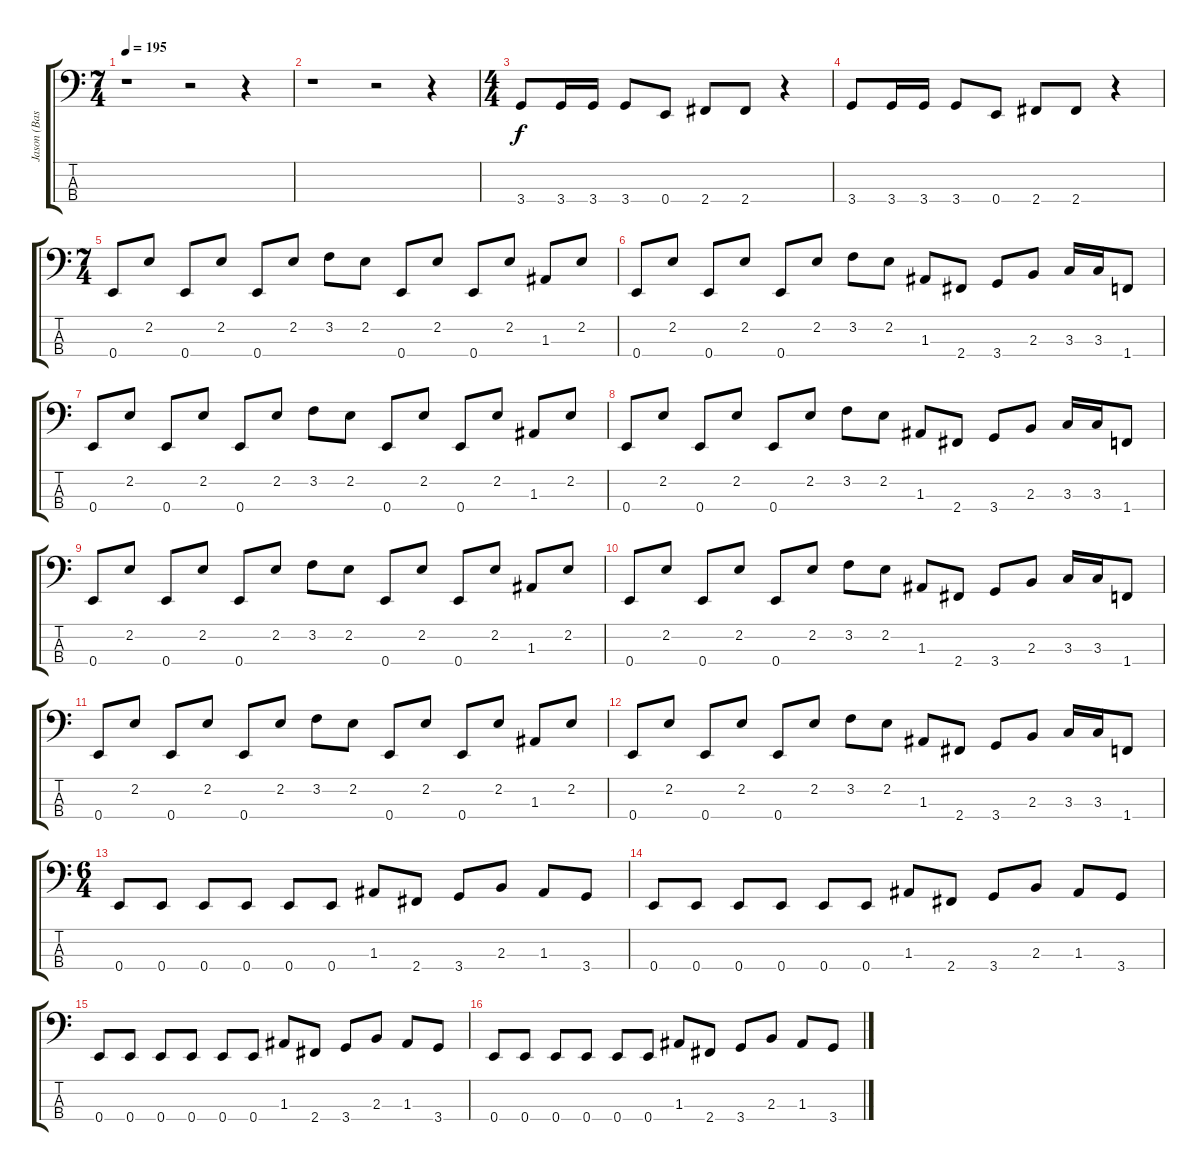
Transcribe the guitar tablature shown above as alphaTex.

\track ("Jason (Bass)" "Jason (Bas") {instrument electricbasspick}
\staff {score tabs}
\tuning (G2 D2 A1 E1) {hide}
\ts (7 4)
\tempo 195
\clef f4
\ks c
r.1{dy f} r.2 r.4 |
r.1 r.2 r.4 |
\ts (4 4)
3.4.8 3.4.16 3.4.16 3.4.8 0.4.8 2.4.8 2.4.8 r.4 |
3.4.8 3.4.16 3.4.16 3.4.8 0.4.8 2.4.8 2.4.8 r.4 |
\ts (7 4)
0.4.8 2.2.8 0.4.8 2.2.8 0.4.8 2.2.8 3.2.8 2.2.8 0.4.8 2.2.8 0.4.8 2.2.8 1.3.8 2.2.8 |
0.4.8 2.2.8 0.4.8 2.2.8 0.4.8 2.2.8 3.2.8 2.2.8 1.3.8 2.4.8 3.4.8 2.3.8 3.3.16 3.3.16 1.4.8 |
0.4.8 2.2.8 0.4.8 2.2.8 0.4.8 2.2.8 3.2.8 2.2.8 0.4.8 2.2.8 0.4.8 2.2.8 1.3.8 2.2.8 |
0.4.8 2.2.8 0.4.8 2.2.8 0.4.8 2.2.8 3.2.8 2.2.8 1.3.8 2.4.8 3.4.8 2.3.8 3.3.16 3.3.16 1.4.8 |
0.4.8 2.2.8 0.4.8 2.2.8 0.4.8 2.2.8 3.2.8 2.2.8 0.4.8 2.2.8 0.4.8 2.2.8 1.3.8 2.2.8 |
0.4.8 2.2.8 0.4.8 2.2.8 0.4.8 2.2.8 3.2.8 2.2.8 1.3.8 2.4.8 3.4.8 2.3.8 3.3.16 3.3.16 1.4.8 |
0.4.8 2.2.8 0.4.8 2.2.8 0.4.8 2.2.8 3.2.8 2.2.8 0.4.8 2.2.8 0.4.8 2.2.8 1.3.8 2.2.8 |
0.4.8 2.2.8 0.4.8 2.2.8 0.4.8 2.2.8 3.2.8 2.2.8 1.3.8 2.4.8 3.4.8 2.3.8 3.3.16 3.3.16 1.4.8 |
\ts (6 4)
0.4.8 0.4.8 0.4.8 0.4.8 0.4.8 0.4.8 1.3.8 2.4.8 3.4.8 2.3.8 1.3.8 3.4.8 |
0.4.8 0.4.8 0.4.8 0.4.8 0.4.8 0.4.8 1.3.8 2.4.8 3.4.8 2.3.8 1.3.8 3.4.8 |
0.4.8 0.4.8 0.4.8 0.4.8 0.4.8 0.4.8 1.3.8 2.4.8 3.4.8 2.3.8 1.3.8 3.4.8 |
0.4.8 0.4.8 0.4.8 0.4.8 0.4.8 0.4.8 1.3.8 2.4.8 3.4.8 2.3.8 1.3.8 3.4.8
